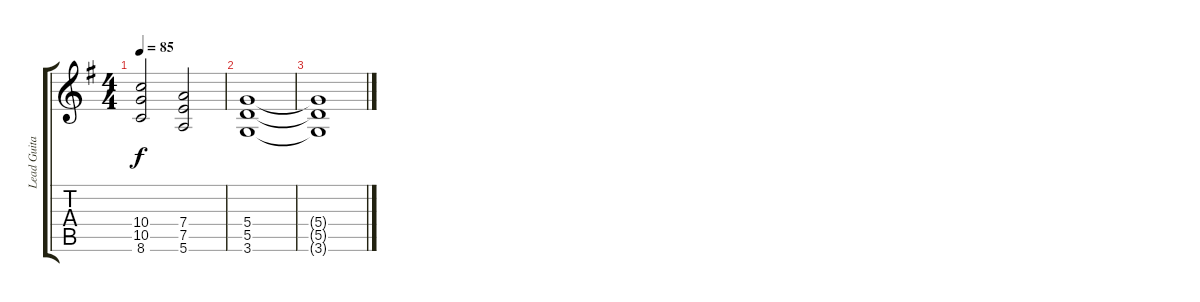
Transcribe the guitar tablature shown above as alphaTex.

\track ("Lead Guitar" "Lead Guita") {instrument distortionguitar}
\staff {score tabs}
\tuning (E4 B3 G3 D3 A2 E2) {hide}
\ts (4 4)
\tempo 85
\clef g2
\ks g
(10.4 10.5 8.6).2{dy f} (7.4 7.5 5.6).2 |
(5.4 5.5 3.6).1{volume 0} |
(5.4{t} 5.5{t} 3.6{t}).1
